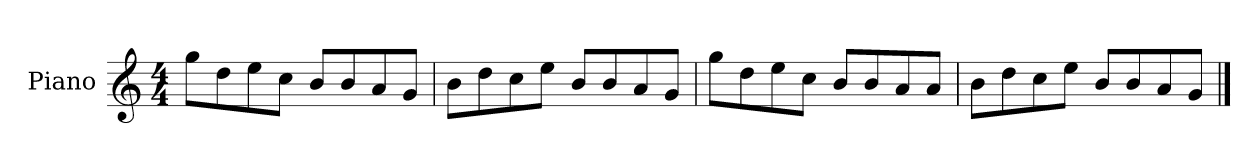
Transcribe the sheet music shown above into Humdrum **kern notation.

**kern
*part1
*staff1
*I"Piano
*I'P-no
*clefG2
*k[]
*M4/4
*MM90
=1
8gg\L
8dd\
8ee\
8cc\J
8b/L
8b/
8a/
8g/J
=2
8b\L
8dd\
8cc\
8ee\J
8b/L
8b/
8a/
8g/J
=3
8gg\L
8dd\
8ee\
8cc\J
8b/L
8b/
8a/
8a/J
=4
8b\L
8dd\
8cc\
8ee\J
8b/L
8b/
8a/
8g/J
==
*-
